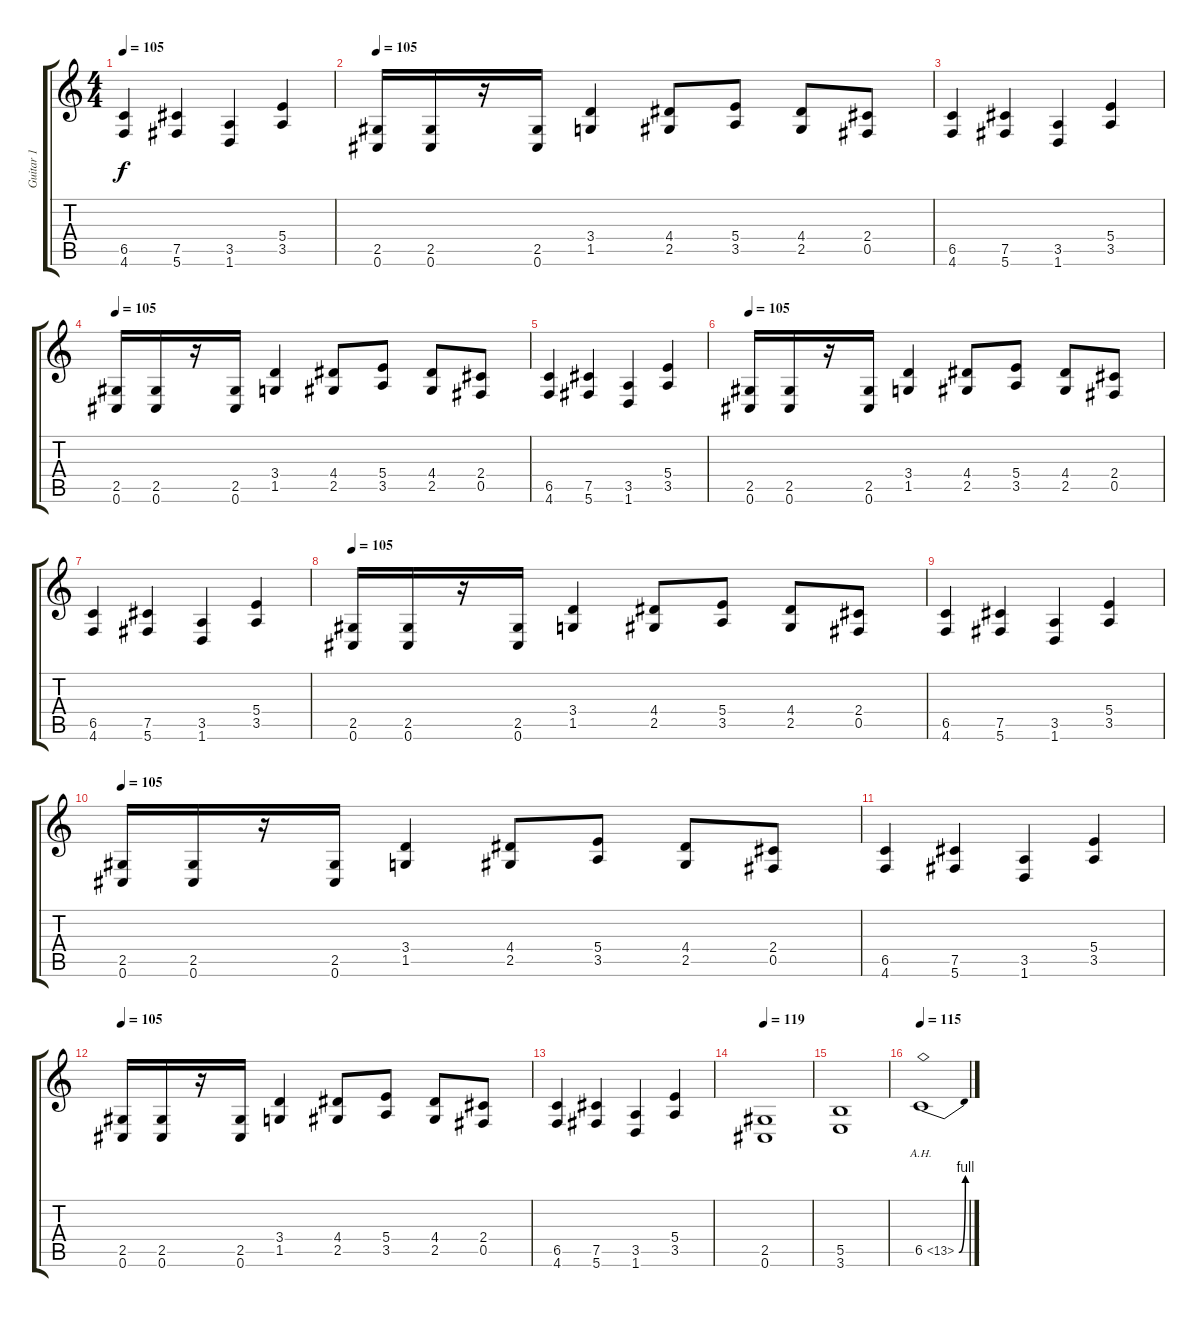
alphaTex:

\track ("Guitar 1" "Guitar 1") {instrument distortionguitar}
\staff {score tabs}
\tuning (Db4 Ab3 E3 B2 Gb2 Db2) {hide}
\ts (4 4)
\tempo 105
\clef g2
\ks c
(6.5 4.6).4{dy f} (7.5 5.6).4 (3.5 1.6).4 (5.4 3.5).4 |
\tempo 105
(2.5 0.6).16{balance 3 instrument distortionguitar} (2.5 0.6).16 r.16 (2.5 0.6).16 (3.4 1.5).4 (4.4 2.5).8 (5.4 3.5).8 (4.4 2.5).8 (2.4 0.5).8 |
(6.5 4.6).4 (7.5 5.6).4 (3.5 1.6).4 (5.4 3.5).4 |
\tempo 105
(2.5 0.6).16{balance 3 instrument distortionguitar} (2.5 0.6).16 r.16 (2.5 0.6).16 (3.4 1.5).4 (4.4 2.5).8 (5.4 3.5).8 (4.4 2.5).8 (2.4 0.5).8 |
(6.5 4.6).4 (7.5 5.6).4 (3.5 1.6).4 (5.4 3.5).4 |
\tempo 105
(2.5 0.6).16{balance 3 instrument distortionguitar} (2.5 0.6).16 r.16 (2.5 0.6).16 (3.4 1.5).4 (4.4 2.5).8 (5.4 3.5).8 (4.4 2.5).8 (2.4 0.5).8 |
(6.5 4.6).4 (7.5 5.6).4 (3.5 1.6).4 (5.4 3.5).4 |
\tempo 105
(2.5 0.6).16{balance 3 instrument distortionguitar} (2.5 0.6).16 r.16 (2.5 0.6).16 (3.4 1.5).4 (4.4 2.5).8 (5.4 3.5).8 (4.4 2.5).8 (2.4 0.5).8 |
(6.5 4.6).4 (7.5 5.6).4 (3.5 1.6).4 (5.4 3.5).4 |
\tempo 105
(2.5 0.6).16{balance 3 instrument distortionguitar} (2.5 0.6).16 r.16 (2.5 0.6).16 (3.4 1.5).4 (4.4 2.5).8 (5.4 3.5).8 (4.4 2.5).8 (2.4 0.5).8 |
(6.5 4.6).4 (7.5 5.6).4 (3.5 1.6).4 (5.4 3.5).4 |
\tempo 105
(2.5 0.6).16{balance 3 instrument distortionguitar} (2.5 0.6).16 r.16 (2.5 0.6).16 (3.4 1.5).4 (4.4 2.5).8 (5.4 3.5).8 (4.4 2.5).8 (2.4 0.5).8 |
(6.5 4.6).4 (7.5 5.6).4 (3.5 1.6).4 (5.4 3.5).4 |
\tempo 119
(2.5 0.6).1 |
(5.5 3.6).1 |
\tempo 115
6.5{be (bend 0 0 60 4) ah 7}.1
